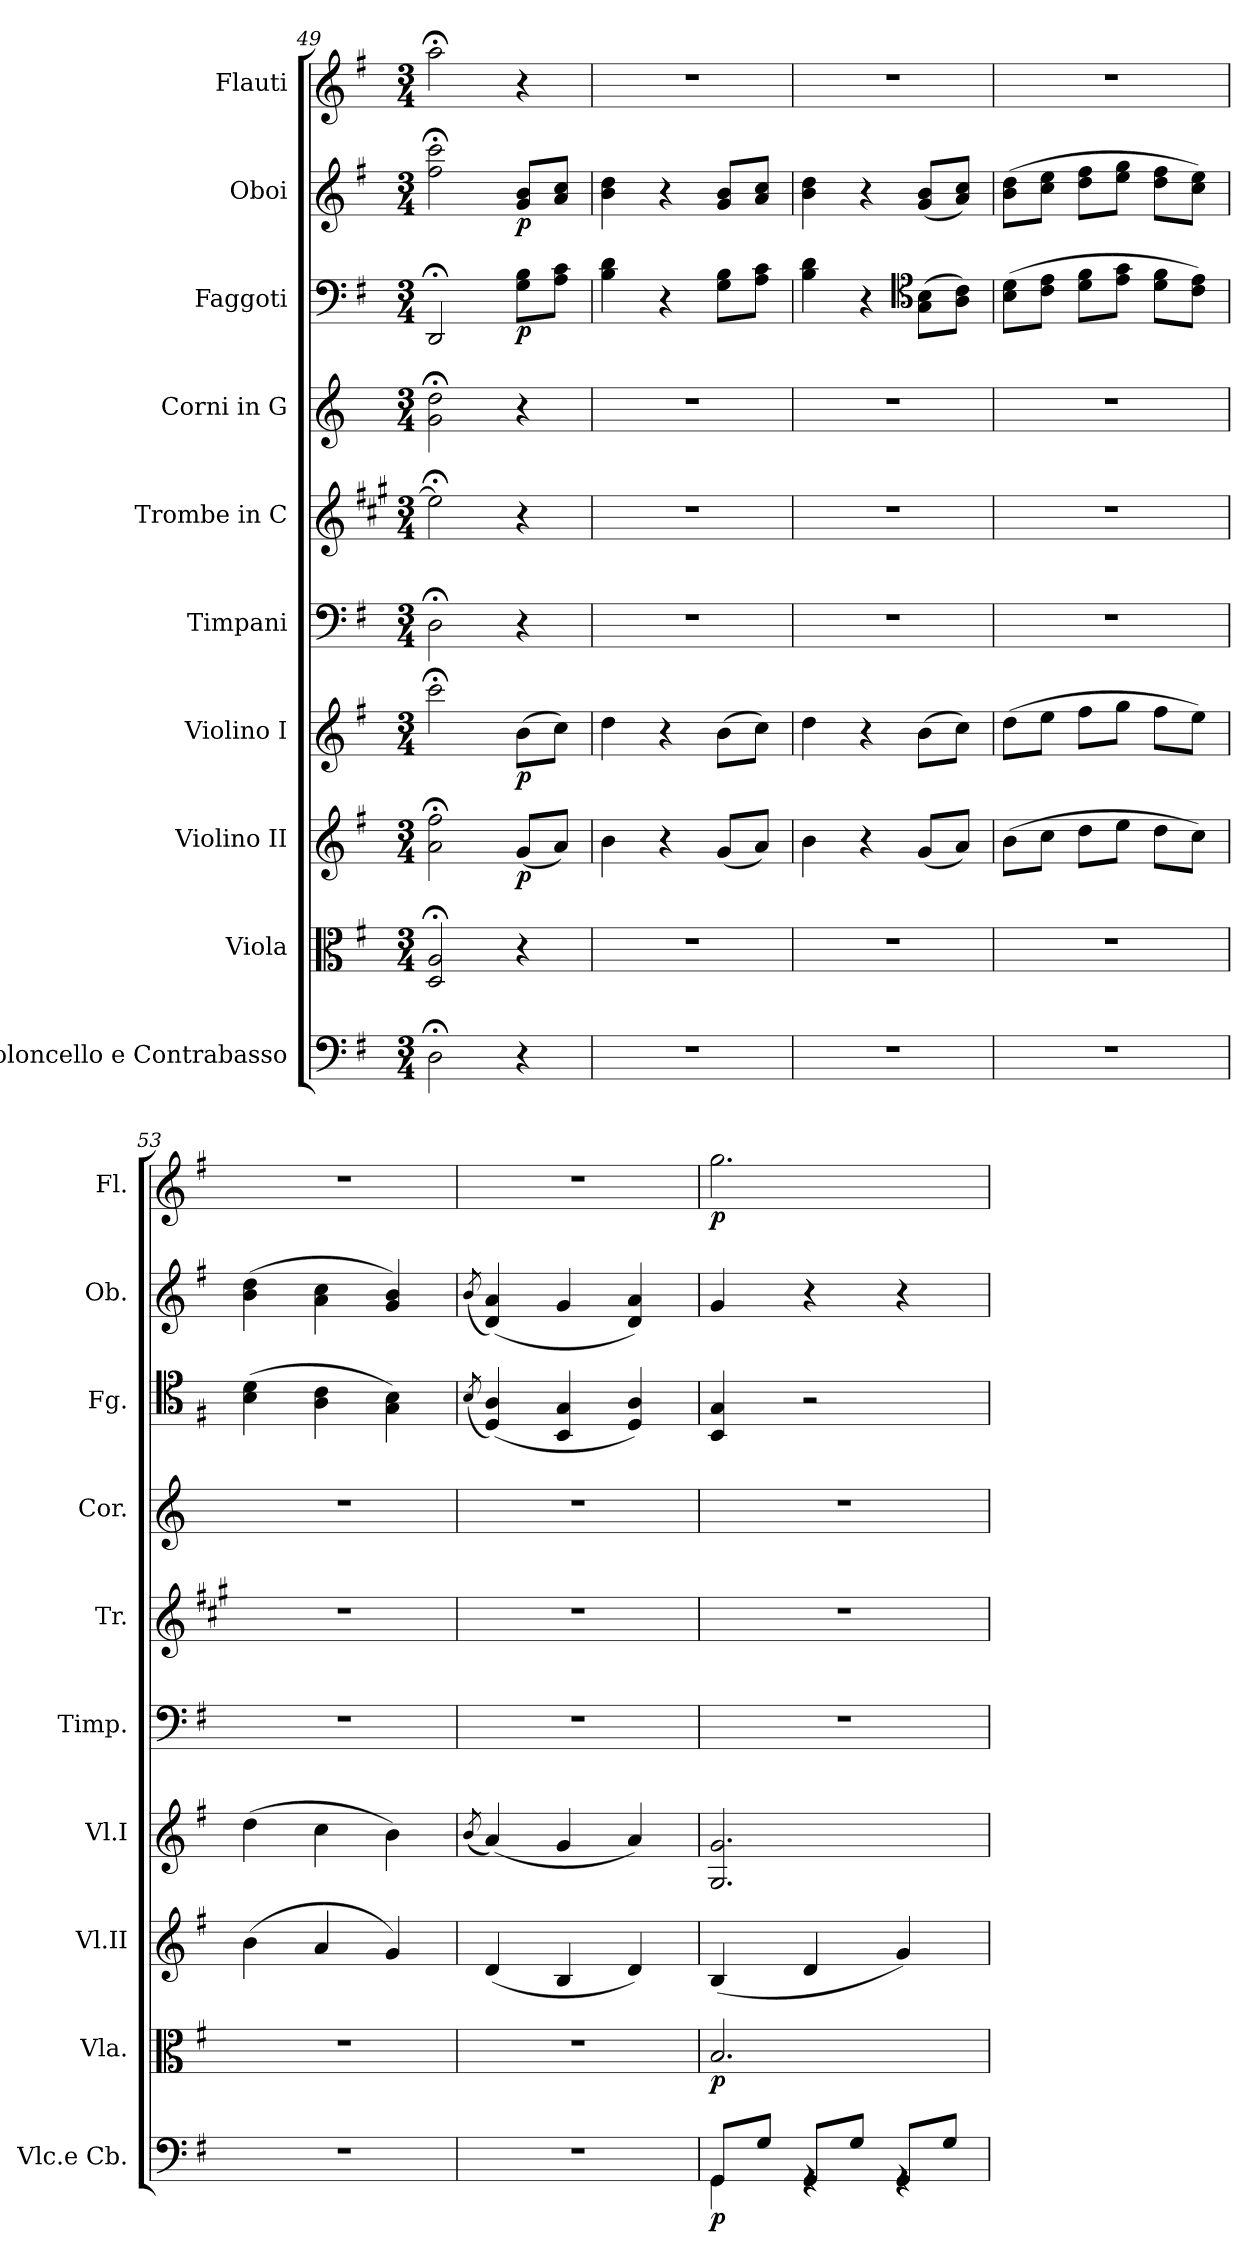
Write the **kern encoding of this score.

**kern	**dynam	**kern	**dynam	**kern	**dynam	**kern	**dynam	**kern	**kern	**kern	**kern	**dynam	**kern	**dynam	**kern	**dynam
*part10	*part10	*part9	*part9	*part8	*part8	*part7	*part7	*part6	*part5	*part4	*part3	*part3	*part2	*part2	*part1	*part1
*staff10	*staff10	*staff9	*staff9	*staff8	*staff8	*staff7	*staff7	*staff6	*staff5	*staff4	*staff3	*staff3	*staff2	*staff2	*staff1	*staff1
*I"Violoncello e Contrabasso	*	*I"Viola	*	*I"Violino II	*	*I"Violino I	*	*I"Timpani	*I"Trombe in C	*I"Corni in G	*I"Faggoti	*	*I"Oboi	*	*I"Flauti	*
*I'Vlc.e  Cb.	*	*I'Vla.	*	*I'Vl.II	*	*I'Vl.I	*	*I'Timp.	*I'Tr.	*I'Cor.	*I'Fg.	*	*I'Ob.	*	*I'Fl.	*
*clefF4	*	*clefC3	*	*clefG2	*	*clefG2	*	*clefF4	*clefG2	*clefG2	*clefF4	*	*clefG2	*	*clefG2	*
*	*	*	*	*	*	*	*	*	*ITrd1c2	*ITrd3c5	*	*	*	*	*	*
*k[f#]	*	*k[f#]	*	*k[f#]	*	*k[f#]	*	*k[f#]	*k[f#]	*k[f#]	*k[f#]	*	*k[f#]	*	*k[f#]	*
*M3/4	*	*M3/4	*	*M3/4	*	*M3/4	*	*M3/4	*M3/4	*M3/4	*M3/4	*	*M3/4	*	*M3/4	*
=49	=49	=49	=49	=49	=49	=49	=49	=49	=49	=49	=49	=49	=49	=49	=49	=49
2D;<\	.	2D/;< 2A/;<	.	2a\;< 2ff#\;<	.	2ccc;<\	.	2D;<\	2dd;<\]	2d\;< 2a\;<	2DD;</	.	2ff#\;< 2ccc\;<	.	2aa;<\	.
!	!	!	!	!	!LO:DY:b	!	!LO:DY:b	!	!	!	!	!LO:DY:b	!	!LO:DY:b	!	!
4r	.	4r	.	(8g/L	p	(8b\L	p	4r	4r	4r	8G\ 8B\L	p	8g/ 8b/L	p	4r	.
.	.	.	.	8a/J)	.	8cc\J)	.	.	.	.	8A\ 8c\J	.	8a/ 8cc/J	.	.	.
!!LO:PB:g=z
=50	=50	=50	=50	=50	=50	=50	=50	=50	=50	=50	=50	=50	=50	=50	=50	=50
2.r	.	2.r	.	4b\	.	4dd\	.	2.r	2.r	2.r	4B\ 4d\	.	4b\ 4dd\	.	2.r	.
.	.	.	.	4r	.	4r	.	.	.	.	4r	.	4r	.	.	.
.	.	.	.	(8g/L	.	(8b\L	.	.	.	.	8G\ 8B\L	.	8g/ 8b/L	.	.	.
.	.	.	.	8a/J)	.	8cc\J)	.	.	.	.	8A\ 8c\J	.	8a/ 8cc/J	.	.	.
=51	=51	=51	=51	=51	=51	=51	=51	=51	=51	=51	=51	=51	=51	=51	=51	=51
2.r	.	2.r	.	4b\	.	4dd\	.	2.r	2.r	2.r	4B\ 4d\	.	4b\ 4dd\	.	2.r	.
.	.	.	.	4r	.	4r	.	.	.	.	4r	.	4r	.	.	.
*	*	*	*	*	*	*	*	*	*	*	*clefC4	*	*	*	*	*
.	.	.	.	(8g/L	.	(8b\L	.	.	.	.	(8G\ 8B\L	.	(8g/ 8b/L	.	.	.
.	.	.	.	8a/J)	.	8cc\J)	.	.	.	.	8A\ 8c\J)	.	8a/ 8cc/J)	.	.	.
=52	=52	=52	=52	=52	=52	=52	=52	=52	=52	=52	=52	=52	=52	=52	=52	=52
2.r	.	2.r	.	(8b\L	.	(8dd\L	.	2.r	2.r	2.r	(8B\ 8d\L	.	(8b\ 8dd\L	.	2.r	.
.	.	.	.	8cc\J	.	8ee\J	.	.	.	.	8c\ 8e\J	.	8cc\ 8ee\J	.	.	.
.	.	.	.	8dd\L	.	8ff#\L	.	.	.	.	8d\ 8f#\L	.	8dd\ 8ff#\L	.	.	.
.	.	.	.	8ee\J	.	8gg\J	.	.	.	.	8e\ 8g\J	.	8ee\ 8gg\J	.	.	.
.	.	.	.	8dd\L	.	8ff#\L	.	.	.	.	8d\ 8f#\L	.	8dd\ 8ff#\L	.	.	.
.	.	.	.	8cc\J)	.	8ee\J)	.	.	.	.	8c\ 8e\J)	.	8cc\ 8ee\J)	.	.	.
=53	=53	=53	=53	=53	=53	=53	=53	=53	=53	=53	=53	=53	=53	=53	=53	=53
2.r	.	2.r	.	(4b\	.	(4dd\	.	2.r	2.r	2.r	(4B\ 4d\	.	(4b\ 4dd\	.	2.r	.
.	.	.	.	4a/	.	4cc\	.	.	.	.	4A\ 4c\	.	4a\ 4cc\	.	.	.
.	.	.	.	4g/)	.	4b\)	.	.	.	.	4G\ 4B\)	.	4g/ 4b/)	.	.	.
=54	=54	=54	=54	=54	=54	=54	=54	=54	=54	=54	=54	=54	=54	=54	=54	=54
.	.	.	.	.	.	(8qb/	.	.	.	.	(8qB/	.	(8qb/	.	.	.
2.r	.	2.r	.	(4d/	.	(4a/)	.	2.r	2.r	2.r	(4D/ 4A/)	.	(4d/ 4a/)	.	2.r	.
.	.	.	.	4B/	.	4g/	.	.	.	.	4BB/ 4G/	.	4g/	.	.	.
.	.	.	.	4d/)	.	4a/)	.	.	.	.	4D/ 4A/)	.	4d/ 4a/)	.	.	.
=55	=55	=55	=55	=55	=55	=55	=55	=55	=55	=55	=55	=55	=55	=55	=55	=55
*^	*	*	*	*	*	*	*	*	*	*	*	*	*	*	*	*
!	!	!LO:DY:b	!	!LO:DY:b	!	!	!	!	!	!	!	!	!	!	!	!	!LO:DY:b
8GG/L	4GG\	p	2.B/	p	(4B/	.	2.G/ 2.g/	.	2.r	2.r	2.r	4BB/ 4G/	.	4g/	.	2.gg\	p
8G/J	.	.	.	.	.	.	.	.	.	.	.	.	.	.	.	.	.
8GG/L	4rGG	.	.	.	4d/	.	.	.	.	.	.	2r	.	4r	.	.	.
8G/J	.	.	.	.	.	.	.	.	.	.	.	.	.	.	.	.	.
8GG/L	4rGG	.	.	.	4g/)	.	.	.	.	.	.	.	.	4r	.	.	.
8G/J	.	.	.	.	.	.	.	.	.	.	.	.	.	.	.	.	.
*v	*v	*	*	*	*	*	*	*	*	*	*	*	*	*	*	*	*
=	=	=	=	=	=	=	=	=	=	=	=	=	=	=	=	=
*-	*-	*-	*-	*-	*-	*-	*-	*-	*-	*-	*-	*-	*-	*-	*-	*-
